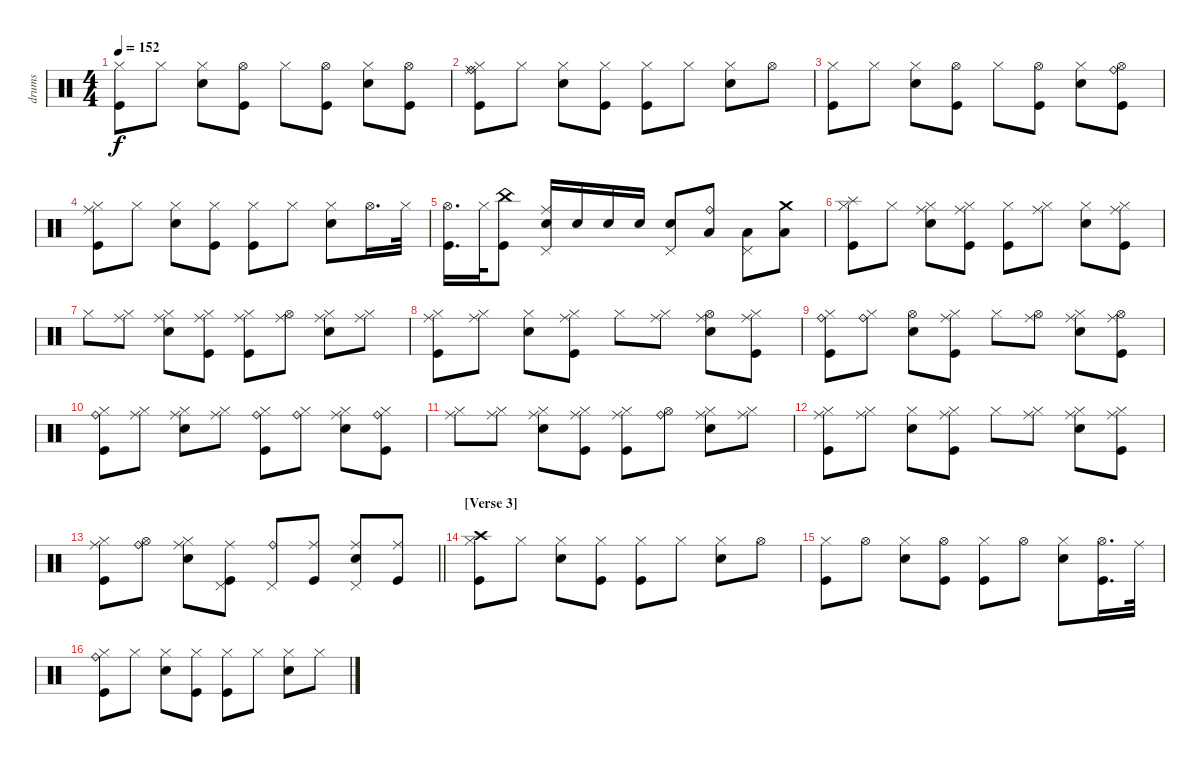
\track ("drums" "drums") {instrument percussion}
\staff {score}
\articulation defaults
\ts (4 4)
\tempo 152
\clef neutral
\ks c
("Kick (hit)" "Hi-Hat (closed)").8{dy f} "Hi-Hat (closed)".8 ("Snare (hit) 2" "Hi-Hat (closed)").8 ("Kick (hit)" "Hi-Hat (open)").8 "Hi-Hat (closed)".8 ("Kick (hit)" "Hi-Hat (open)").8 ("Snare (hit) 2" "Hi-Hat (closed)").8 ("Kick (hit)" "Hi-Hat (open)").8 |
("Kick (hit)" "Hi-Hat (closed)" "Ride (middle)" "Ride (bell)").8 "Hi-Hat (closed)".8 ("Snare (hit) 2" "Hi-Hat (closed)").8 ("Kick (hit)" "Hi-Hat (closed)").8 ("Kick (hit)" "Hi-Hat (closed)").8 "Hi-Hat (closed)".8 ("Snare (hit) 2" "Hi-Hat (closed)").8 "Hi-Hat (open)".8 |
("Kick (hit)" "Hi-Hat (closed)").8 "Hi-Hat (closed)".8 ("Snare (hit) 2" "Hi-Hat (closed)").8 ("Kick (hit)" "Hi-Hat (open)").8 "Hi-Hat (closed)".8 ("Kick (hit)" "Hi-Hat (open)").8 ("Snare (hit) 2" "Hi-Hat (closed)").8 ("Ride (bell)" "Kick (hit)" "Hi-Hat (open)").8 |
("Hi-Hat (closed)" "Ride (middle)" "Kick (hit)").8 "Hi-Hat (closed)".8 ("Snare (hit) 2" "Hi-Hat (closed)").8 ("Kick (hit)" "Hi-Hat (closed)").8 ("Kick (hit)" "Hi-Hat (closed)").8 "Hi-Hat (closed)".8 ("Snare (hit) 2" "Hi-Hat (closed)").8 "Hi-Hat (open)".16{d} "Hi-Hat (closed)".32 |
("Kick (hit)" "Hi-Hat (open)").16{d} "Hi-Hat (closed)".32 ("Kick (hit)" "China (hit)").8 ("Snare (hit) 2" "Pedal Hi-Hat (hit)" "Ride (middle)").16 "Snare (hit) 2".16 "Snare (hit) 2".16 "Snare (hit) 2".16 ("Snare (hit) 2" "Pedal Hi-Hat (hit)").8 ("Low Tom (hit)" "Ride (bell)").8 ("Low Floor Tom (hit)" "Pedal Hi-Hat (hit)").8 ("Low Floor Tom (hit)" "Crash medium (hit)").8 |
("Kick (hit)" "Hi-Hat (closed)" "Splash (hit)").8 "Hi-Hat (closed)".8 ("Snare (hit) 2" "Hi-Hat (closed)" "Ride (middle)").8 ("Kick (hit)" "Hi-Hat (closed)" "Ride (middle)").8 ("Kick (hit)" "Hi-Hat (closed)").8 ("Hi-Hat (closed)" "Ride (middle)").8 ("Snare (hit) 2" "Hi-Hat (closed)").8 ("Kick (hit)" "Hi-Hat (closed)" "Ride (middle)").8 |
"Hi-Hat (closed)".8 ("Hi-Hat (closed)" "Ride (middle)").8 ("Snare (hit) 2" "Hi-Hat (closed)" "Ride (middle)").8 ("Kick (hit)" "Hi-Hat (closed)" "Ride (middle)").8 ("Kick (hit)" "Hi-Hat (closed)" "Ride (middle)").8 ("Hi-Hat (open)" "Ride (middle)").8 ("Snare (hit) 2" "Hi-Hat (closed)" "Ride (middle)").8 ("Hi-Hat (closed)" "Ride (middle)").8 |
("Kick (hit)" "Hi-Hat (closed)" "Ride (middle)").8 ("Hi-Hat (closed)" "Ride (middle)").8 ("Snare (hit) 2" "Hi-Hat (closed)").8 ("Kick (hit)" "Hi-Hat (closed)" "Ride (middle)").8 "Hi-Hat (closed)".8 ("Hi-Hat (closed)" "Ride (middle)").8 ("Snare (hit) 2" "Hi-Hat (open)" "Ride (middle)").8 ("Kick (hit)" "Hi-Hat (closed)" "Ride (middle)").8 |
("Kick (hit)" "Hi-Hat (closed)" "Ride (bell)").8 ("Hi-Hat (closed)" "Ride (bell)").8 ("Snare (hit) 2" "Hi-Hat (open)").8 ("Ride (middle)" "Kick (hit)" "Hi-Hat (closed)").8 "Hi-Hat (closed)".8 ("Hi-Hat (open)" "Ride (middle)").8 ("Snare (hit) 2" "Hi-Hat (closed)" "Ride (middle)").8 ("Kick (hit)" "Hi-Hat (open)" "Ride (middle)").8 |
("Ride (bell)" "Kick (hit)" "Hi-Hat (closed)").8 ("Hi-Hat (closed)" "Ride (middle)").8 ("Snare (hit) 2" "Hi-Hat (closed)" "Ride (middle)").8 ("Hi-Hat (closed)" "Ride (middle)").8 ("Hi-Hat (closed)" "Ride (bell)" "Kick (hit)").8 ("Hi-Hat (closed)" "Ride (bell)").8 ("Snare (hit) 2" "Hi-Hat (closed)" "Ride (middle)").8 ("Kick (hit)" "Hi-Hat (closed)" "Ride (bell)").8 |
("Hi-Hat (closed)" "Ride (middle)").8 ("Hi-Hat (closed)" "Ride (middle)").8 ("Snare (hit) 2" "Hi-Hat (closed)" "Ride (middle)").8 ("Ride (middle)" "Kick (hit)" "Hi-Hat (closed)").8 ("Kick (hit)" "Hi-Hat (closed)" "Ride (middle)").8 ("Hi-Hat (open)" "Ride (bell)").8 ("Ride (middle)" "Snare (hit) 2" "Hi-Hat (closed)").8 ("Hi-Hat (closed)" "Ride (middle)").8 |
("Kick (hit)" "Hi-Hat (closed)" "Ride (middle)").8 ("Hi-Hat (closed)" "Ride (middle)").8 ("Snare (hit) 2" "Hi-Hat (closed)").8 ("Kick (hit)" "Hi-Hat (closed)" "Ride (middle)").8 "Hi-Hat (closed)".8 ("Hi-Hat (closed)" "Ride (middle)").8 ("Snare (hit) 2" "Hi-Hat (closed)" "Ride (middle)").8 ("Hi-Hat (closed)" "Ride (middle)" "Kick (hit)").8 |
\barLineRight lightlight
("Kick (hit)" "Hi-Hat (closed)" "Ride (middle)").8 ("Hi-Hat (open)" "Ride (bell)").8 ("Hi-Hat (closed)" "Ride (middle)" "Snare (hit) 2").8 ("Kick (hit)" "Pedal Hi-Hat (hit)" "Ride (middle)").8 ("Pedal Hi-Hat (hit)" "Ride (bell)").8 ("Kick (hit)" "Ride (middle)").8 ("Snare (hit) 2" "Pedal Hi-Hat (hit)" "Ride (middle)").8 ("Kick (hit)" "Ride (middle)").8 |
\section ("" "[Verse 3]")
("Kick (hit)" "Hi-Hat (closed)" "Crash high (hit)").8 "Hi-Hat (closed)".8 ("Snare (hit) 2" "Hi-Hat (closed)").8 ("Kick (hit)" "Hi-Hat (closed)").8 ("Kick (hit)" "Hi-Hat (closed)").8 "Hi-Hat (closed)".8 ("Snare (hit) 2" "Hi-Hat (closed)").8 "Hi-Hat (open)".8 |
("Kick (hit)" "Hi-Hat (closed)").8 "Hi-Hat (open)".8 ("Snare (hit) 2" "Hi-Hat (closed)").8 ("Kick (hit)" "Hi-Hat (open)").8 ("Kick (hit)" "Hi-Hat (closed)").8 "Hi-Hat (open)".8 ("Snare (hit) 2" "Hi-Hat (closed)").8 ("Kick (hit)" "Hi-Hat (open)").16{d} "Ride (middle)".32 |
("Kick (hit)" "Hi-Hat (closed)" "Ride (bell)").8 "Hi-Hat (closed)".8 ("Snare (hit) 2" "Hi-Hat (closed)").8 ("Kick (hit)" "Hi-Hat (closed)").8 ("Kick (hit)" "Hi-Hat (closed)").8 "Hi-Hat (closed)".8 ("Snare (hit) 2" "Hi-Hat (closed)").8 "Hi-Hat (closed)".8
